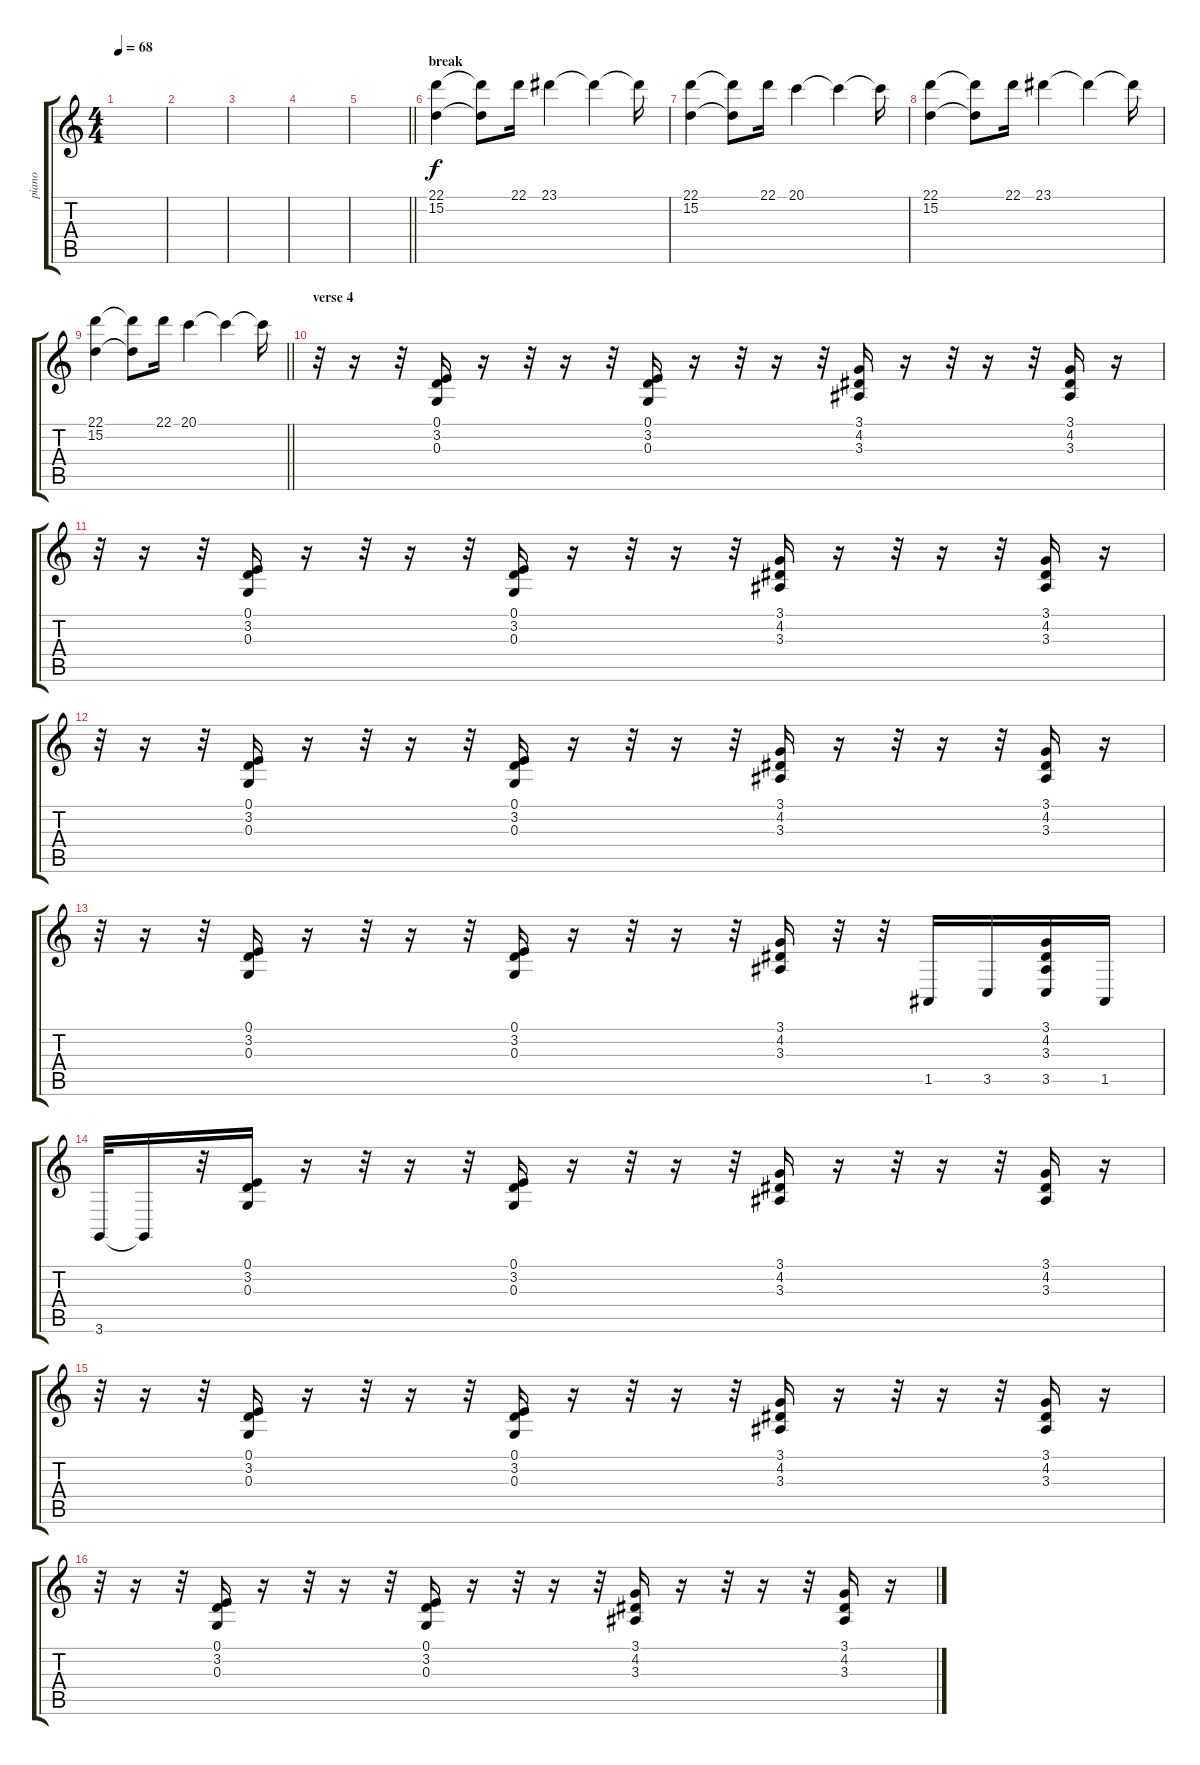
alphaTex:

\track ("piano" "piano") {instrument honkytonkpiano}
\staff {score tabs}
\tuning (E4 B3 G3 D3 A2 E2) {hide}
\ts (4 4)
\tempo 68
\clef g2
\ks c
|
|
|
|
\barLineRight lightlight
|
\section ("" "break")
(22.1 15.2).4{volume 6 instrument electricpiano1} (22.1{t} 15.2{t}).8 22.1.16 23.1.4 23.1{t}.4 23.1{t}.16 |
(22.1 15.2).4 (22.1{t} 15.2{t}).8 22.1.16 20.1.4 20.1{t}.4 20.1{t}.16 |
(22.1 15.2).4 (22.1{t} 15.2{t}).8 22.1.16 23.1.4 23.1{t}.4 23.1{t}.16 |
\barLineRight lightlight
(22.1 15.2).4 (22.1{t} 15.2{t}).8 22.1.16 20.1.4 20.1{t}.4 20.1{t}.16 |
\section ("" "verse 4")
r.32{volume 12 instrument honkytonkpiano} r.16 r.32 (0.1 3.2 0.3).16 r.16 r.32 r.16 r.32 (0.1 3.2 0.3).16 r.16 r.32 r.16 r.32 (3.1 4.2 3.3).16 r.16 r.32 r.16 r.32 (3.1 4.2 3.3).16 r.16 |
r.32 r.16 r.32 (0.1 3.2 0.3).16 r.16 r.32 r.16 r.32 (0.1 3.2 0.3).16 r.16 r.32 r.16 r.32 (3.1 4.2 3.3).16 r.16 r.32 r.16 r.32 (3.1 4.2 3.3).16 r.16 |
r.32 r.16 r.32 (0.1 3.2 0.3).16 r.16 r.32 r.16 r.32 (0.1 3.2 0.3).16 r.16 r.32 r.16 r.32 (3.1 4.2 3.3).16 r.16 r.32 r.16 r.32 (3.1 4.2 3.3).16 r.16 |
r.32 r.16 r.32 (0.1 3.2 0.3).16 r.16 r.32 r.16 r.32 (0.1 3.2 0.3).16 r.16 r.32 r.16 r.32 (3.1 4.2 3.3).16 r.32 r.32 1.5.16 3.5.16 (3.1 4.2 3.3 3.5).16 1.5.16 |
3.6.32 3.6{t}.16 r.32 (0.1 3.2 0.3).16 r.16 r.32 r.16 r.32 (0.1 3.2 0.3).16 r.16 r.32 r.16 r.32 (3.1 4.2 3.3).16 r.16 r.32 r.16 r.32 (3.1 4.2 3.3).16 r.16 |
r.32 r.16 r.32 (0.1 3.2 0.3).16 r.16 r.32 r.16 r.32 (0.1 3.2 0.3).16 r.16 r.32 r.16 r.32 (3.1 4.2 3.3).16 r.16 r.32 r.16 r.32 (3.1 4.2 3.3).16 r.16 |
r.32 r.16 r.32 (0.1 3.2 0.3).16 r.16 r.32 r.16 r.32 (0.1 3.2 0.3).16 r.16 r.32 r.16 r.32 (3.1 4.2 3.3).16 r.16 r.32 r.16 r.32 (3.1 4.2 3.3).16 r.16
